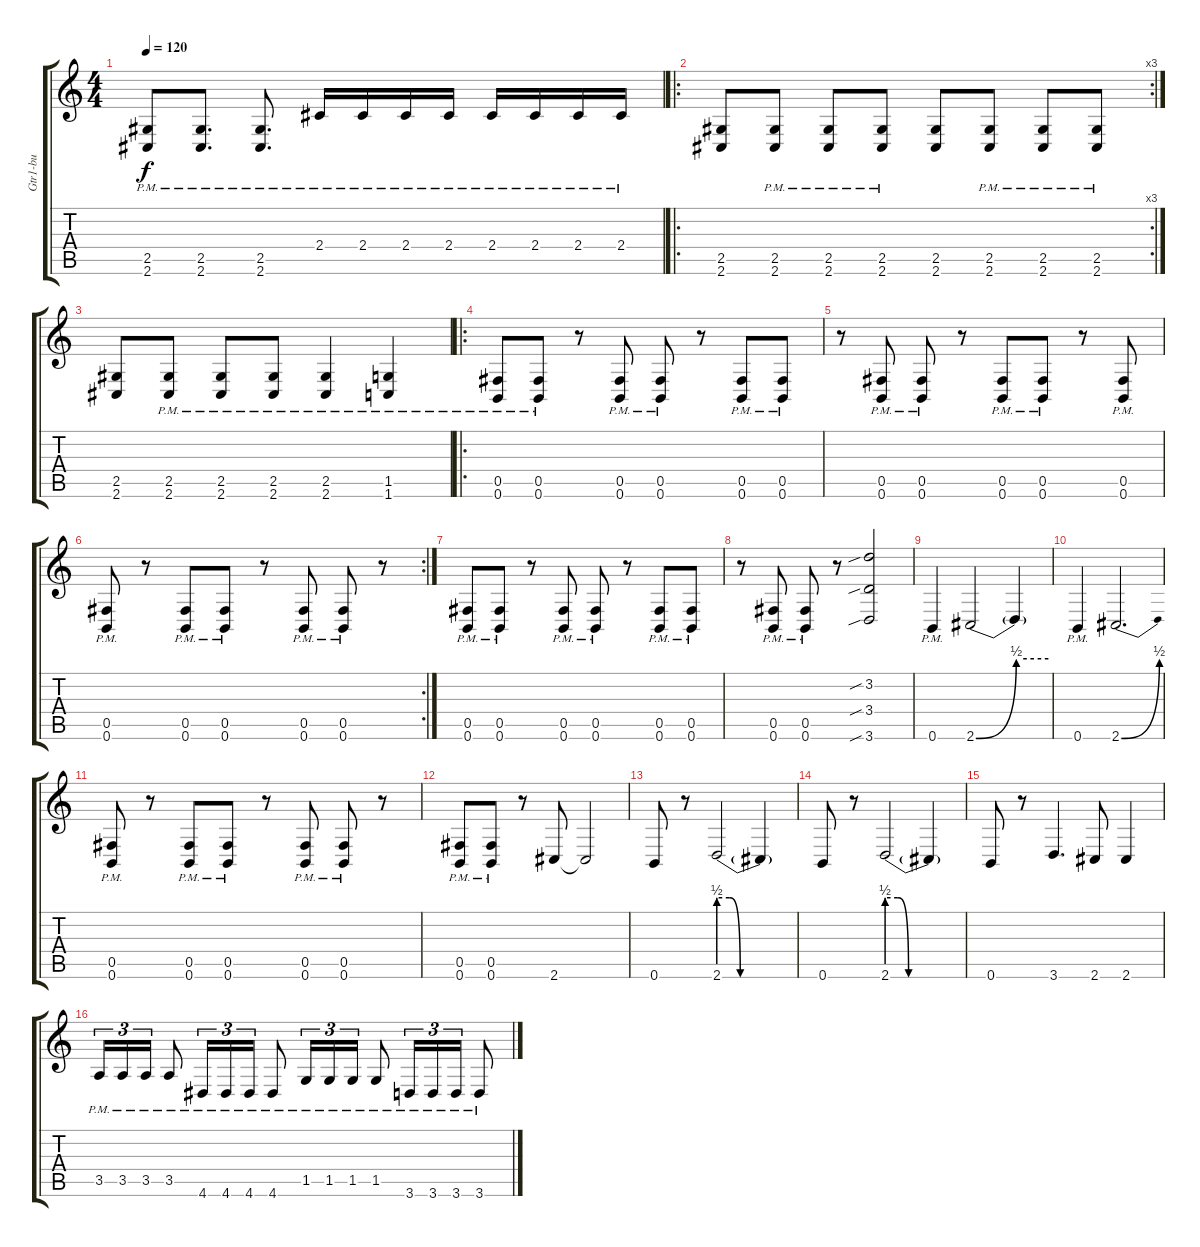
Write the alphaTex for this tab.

\track ("Gtr1-bu" "Gtr1-bu") {mute instrument acousticguitarsteel}
\staff {score tabs}
\tuning (Eb4 B3 Gb3 B2 Gb2 B1) {hide}
\ts (4 4)
\tempo 120
\clef g2
\ks c
(2.5{pm} 2.6{pm}).8{dy f} (2.5{pm} 2.6{pm}).8{d} (2.5{pm} 2.6{pm}).8{d} 2.4{pm}.16 2.4{pm}.16 2.4{pm}.16 2.4{pm}.16 2.4{pm}.16 2.4{pm}.16 2.4{pm}.16 2.4{pm}.16 |
\ro
\rc 3
(2.5 2.6).8 (2.5{pm} 2.6{pm}).8 (2.5{pm} 2.6{pm}).8 (2.5{pm} 2.6{pm}).8 (2.5 2.6).8 (2.5{pm} 2.6{pm}).8 (2.5{pm} 2.6{pm}).8 (2.5{pm} 2.6{pm}).8 |
(2.5 2.6).8 (2.5{pm} 2.6{pm}).8 (2.5{pm} 2.6{pm}).8 (2.5{pm} 2.6{pm}).8 (2.5{pm} 2.6{pm}).4 (1.5{pm} 1.6{pm}).4 |
\ro
(0.5{pm} 0.6{pm}).8 (0.5{pm} 0.6{pm}).8 r.8 (0.5{pm} 0.6{pm}).8 (0.5{pm} 0.6{pm}).8 r.8 (0.5{pm} 0.6{pm}).8 (0.5{pm} 0.6{pm}).8 |
r.8 (0.5{pm} 0.6{pm}).8 (0.5{pm} 0.6{pm}).8 r.8 (0.5{pm} 0.6{pm}).8 (0.5{pm} 0.6{pm}).8 r.8 (0.5{pm} 0.6{pm}).8 |
\rc 2
(0.5{pm} 0.6{pm}).8 r.8 (0.5{pm} 0.6{pm}).8 (0.5{pm} 0.6{pm}).8 r.8 (0.5{pm} 0.6{pm}).8 (0.5{pm} 0.6{pm}).8 r.8 |
(0.5{pm} 0.6{pm}).8 (0.5{pm} 0.6{pm}).8 r.8 (0.5{pm} 0.6{pm}).8 (0.5{pm} 0.6{pm}).8 r.8 (0.5{pm} 0.6{pm}).8 (0.5{pm} 0.6{pm}).8 |
r.8 (0.5{pm} 0.6{pm}).8 (0.5{pm} 0.6{pm}).8 r.8 (3.2{sib} 3.4{sib} 3.6{sib}).2 |
0.6{pm}.4 2.6{be (bend 0 0 60 2)}.2 2.6{be (hold 0 2 60 2) t}.4 |
0.6{pm}.4 2.6{be (bend 0 0 60 2)}.2{d} |
(0.5{pm} 0.6{pm}).8 r.8 (0.5{pm} 0.6{pm}).8 (0.5{pm} 0.6{pm}).8 r.8 (0.5{pm} 0.6{pm}).8 (0.5{pm} 0.6{pm}).8 r.8 |
(0.5{pm} 0.6{pm}).8 (0.5{pm} 0.6{pm}).8 r.8 2.6.8 2.6{t}.2 |
0.6.8 r.8 2.6{be (custom 0 2 15 2 30 0 60 0)}.2 2.6{be (hold 0 0 60 0) t}.4 |
0.6.8 r.8 2.6{be (custom 0 2 15 2 30 0 60 0)}.2 2.6{be (hold 0 0 60 0) t}.4 |
0.6.8 r.8 3.6.4{d} 2.6.8 2.6.4 |
3.5{pm}.16{tu (3 2)} 3.5{pm}.16{tu (3 2)} 3.5{pm}.16{tu (3 2)} 3.5{pm}.8 4.6{pm}.16{tu (3 2)} 4.6{pm}.16{tu (3 2)} 4.6{pm}.16{tu (3 2)} 4.6{pm}.8 1.5{pm}.16{tu (3 2)} 1.5{pm}.16{tu (3 2)} 1.5{pm}.16{tu (3 2)} 1.5{pm}.8 3.6{pm}.16{tu (3 2)} 3.6{pm}.16{tu (3 2)} 3.6{pm}.16{tu (3 2)} 3.6{pm}.8
